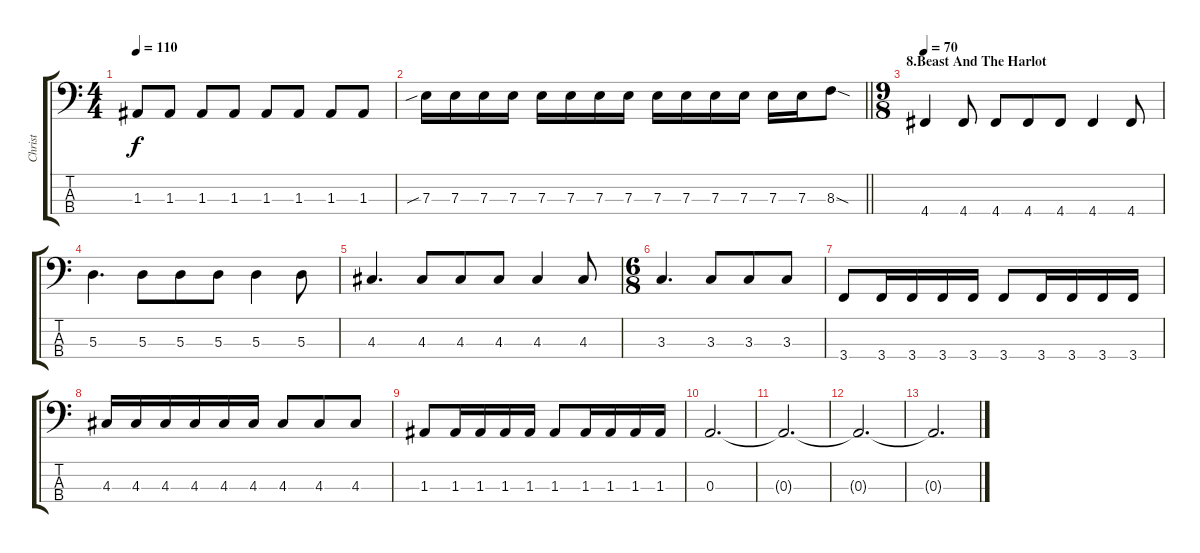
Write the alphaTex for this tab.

\track ("Christ" "Christ") {instrument electricbasspick}
\staff {score tabs}
\tuning (G2 D2 A1 D1) {hide}
\ts (4 4)
\tempo 110
\clef f4
\ks c
1.3.8{dy f} 1.3.8 1.3.8 1.3.8 1.3.8 1.3.8 1.3.8 1.3.8 |
\barLineRight lightlight
7.3{sib}.16 7.3.16 7.3.16 7.3.16 7.3.16 7.3.16 7.3.16 7.3.16 7.3.16 7.3.16 7.3.16 7.3.16 7.3.16 7.3.16 8.3{sod}.8 |
\ts (9 8)
\section ("" "8.Beast And The Harlot")
\tempo 70
4.4.4 4.4.8 4.4.8 4.4.8 4.4.8 4.4.4 4.4.8 |
5.3.4{d} 5.3.8 5.3.8 5.3.8 5.3.4 5.3.8 |
4.3.4{d} 4.3.8 4.3.8 4.3.8 4.3.4 4.3.8 |
\ts (6 8)
3.3.4{d} 3.3.8 3.3.8 3.3.8 |
3.4.8 3.4.16 3.4.16 3.4.16 3.4.16 3.4.8 3.4.16 3.4.16 3.4.16 3.4.16 |
4.3.16 4.3.16 4.3.16 4.3.16 4.3.16 4.3.16 4.3.8 4.3.8 4.3.8 |
1.3.8 1.3.16 1.3.16 1.3.16 1.3.16 1.3.8 1.3.16 1.3.16 1.3.16 1.3.16 |
0.3.2{d} |
0.3{t}.2{d} |
0.3{t}.2{d} |
0.3{t}.2{d}
